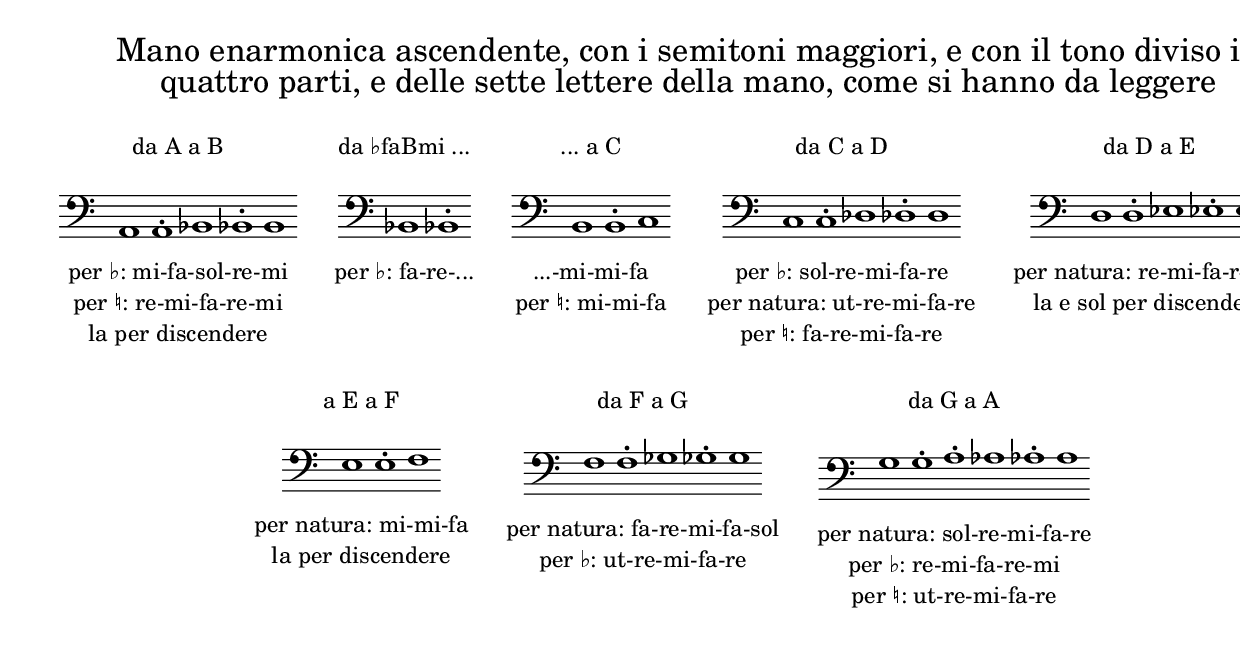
\version "2.22.2"

% Auto generated file

\header {
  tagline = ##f
}

dot = {
   \once \override Script.add-stem-support = ##f
   \once \override Script.toward-stem-shift = 0
   \once \override Script.skyline-horizontal-padding = 0
   \once \override Script.direction = 1
   \once \override Script.font-size = 1
}

\markup {
  \center-column {
    \line {
      \center-align
      \fontsize#3 { \concat { \normal-text "Mano enarmonica ascendente, con i semitoni maggiori, e con il tono diviso in"} }
    }\line {
      \center-align
      \fontsize#3 { \concat { \normal-text "quattro parti, e delle sette lettere della mano, come si hanno da leggere"} }
    }
    \null
    \line {
      \center-column {
        \line {
          \left-align {  \normal-text "da A a B" }
        }

        \null
        \line {
          \score {
            <<
              \new Staff \with { instrumentName = ""} {
                \override Staff.TimeSignature.stencil = ##f
                \override Staff.NoteHead.style = #'baroque
                \accidentalStyle Score.forget
                \cadenzaOn
                \clef "bass"
                \key c #`((0 . ,NATURAL) (1 . ,NATURAL) (2 . ,NATURAL)
                          (3 . ,NATURAL) (4 . ,NATURAL) (5 . ,NATURAL)
                          (6 . ,NATURAL))  a,1  \dot a,1-.  bes,1  \dot bes,1-.  b,1 
                \cadenzaOff
              }
            >>
            \layout {
              \context {
                \Score
                \override SpacingSpanner.common-shortest-duration = #(ly:make-moment 1)
              }
            }
          }
        }
        \null
        \line {
          \left-align {  \normal-text "per ♭: mi-fa-sol-re-mi" }
        }
        \line {
          \left-align {  \normal-text "per ♮: re-mi-fa-re-mi" }
        }
        \line {
          \left-align {  \normal-text "la per discendere" }
        }

      }
      \hspace #3 
      \center-column {
        \line {
          \left-align {  \normal-text "da ♭faBmi ..." }
        }

        \null
        \line {
          \score {
            <<
              \new Staff \with { instrumentName = ""} {
                \override Staff.TimeSignature.stencil = ##f
                \override Staff.NoteHead.style = #'baroque
                \accidentalStyle Score.forget
                \cadenzaOn
                \clef "bass"
                \key c #`((0 . ,NATURAL) (1 . ,NATURAL) (2 . ,NATURAL)
                          (3 . ,NATURAL) (4 . ,NATURAL) (5 . ,NATURAL)
                          (6 . ,NATURAL))  bes,1  \dot bes,1-. 
                \cadenzaOff
              }
            >>
            \layout {
              \context {
                \Score
                \override SpacingSpanner.common-shortest-duration = #(ly:make-moment 1)
              }
            }
          }
        }
        \null
        \line {
          \left-align {  \normal-text "per ♭: fa-re-..." }
        }

      }
      \hspace #3 
      \center-column {
        \line {
          \left-align {  \normal-text "... a C" }
        }

        \null
        \line {
          \score {
            <<
              \new Staff \with { instrumentName = ""} {
                \override Staff.TimeSignature.stencil = ##f
                \override Staff.NoteHead.style = #'baroque
                \accidentalStyle Score.forget
                \cadenzaOn
                \clef "bass"
                \key c #`((0 . ,NATURAL) (1 . ,NATURAL) (2 . ,NATURAL)
                          (3 . ,NATURAL) (4 . ,NATURAL) (5 . ,NATURAL)
                          (6 . ,NATURAL))  b,1  \dot b,1-.  c1 
                \cadenzaOff
              }
            >>
            \layout {
              \context {
                \Score
                \override SpacingSpanner.common-shortest-duration = #(ly:make-moment 1)
              }
            }
          }
        }
        \null
        \line {
          \left-align {  \normal-text "...-mi-mi-fa" }
        }
        \line {
          \left-align {  \normal-text "per ♮: mi-mi-fa" }
        }

      }
      \hspace #3 
      \center-column {
        \line {
          \left-align {  \normal-text "da C a D" }
        }

        \null
        \line {
          \score {
            <<
              \new Staff \with { instrumentName = ""} {
                \override Staff.TimeSignature.stencil = ##f
                \override Staff.NoteHead.style = #'baroque
                \accidentalStyle Score.forget
                \cadenzaOn
                \clef "bass"
                \key c #`((0 . ,NATURAL) (1 . ,NATURAL) (2 . ,NATURAL)
                          (3 . ,NATURAL) (4 . ,NATURAL) (5 . ,NATURAL)
                          (6 . ,NATURAL))  c1  \dot c1-.  des1  \dot des1-.  d1 
                \cadenzaOff
              }
            >>
            \layout {
              \context {
                \Score
                \override SpacingSpanner.common-shortest-duration = #(ly:make-moment 1)
              }
            }
          }
        }
        \null
        \line {
          \left-align {  \normal-text "per ♭: sol-re-mi-fa-re" }
        }
        \line {
          \left-align {  \normal-text "per natura: ut-re-mi-fa-re" }
        }
        \line {
          \left-align {  \normal-text "per ♮: fa-re-mi-fa-re" }
        }

      }
      \hspace #3 
      \center-column {
        \line {
          \left-align {  \normal-text "da D a E" }
        }

        \null
        \line {
          \score {
            <<
              \new Staff \with { instrumentName = ""} {
                \override Staff.TimeSignature.stencil = ##f
                \override Staff.NoteHead.style = #'baroque
                \accidentalStyle Score.forget
                \cadenzaOn
                \clef "bass"
                \key c #`((0 . ,NATURAL) (1 . ,NATURAL) (2 . ,NATURAL)
                          (3 . ,NATURAL) (4 . ,NATURAL) (5 . ,NATURAL)
                          (6 . ,NATURAL))  d1  \dot d1-.  es1  \dot es1-.  e1 
                \cadenzaOff
              }
            >>
            \layout {
              \context {
                \Score
                \override SpacingSpanner.common-shortest-duration = #(ly:make-moment 1)
              }
            }
          }
        }
        \null
        \line {
          \left-align {  \normal-text "per natura: re-mi-fa-re-mi" }
        }
        \line {
          \left-align {  \normal-text "la e sol per discendere" }
        }

      }
      \hspace #3 
    }
    \null
    \null
    \line {      \center-column {
        \line {
          \left-align {  \normal-text "a E a F" }
        }

        \null
        \line {
          \score {
            <<
              \new Staff \with { instrumentName = ""} {
                \override Staff.TimeSignature.stencil = ##f
                \override Staff.NoteHead.style = #'baroque
                \accidentalStyle Score.forget
                \cadenzaOn
                \clef "bass"
                \key c #`((0 . ,NATURAL) (1 . ,NATURAL) (2 . ,NATURAL)
                          (3 . ,NATURAL) (4 . ,NATURAL) (5 . ,NATURAL)
                          (6 . ,NATURAL))  e1  \dot e1-.  f1 
                \cadenzaOff
              }
            >>
            \layout {
              \context {
                \Score
                \override SpacingSpanner.common-shortest-duration = #(ly:make-moment 1)
              }
            }
          }
        }
        \null
        \line {
          \left-align {  \normal-text "per natura: mi-mi-fa" }
        }
        \line {
          \left-align {  \normal-text "la per discendere" }
        }

      }
      \hspace #3 
      \center-column {
        \line {
          \left-align {  \normal-text "da F a G" }
        }

        \null
        \line {
          \score {
            <<
              \new Staff \with { instrumentName = ""} {
                \override Staff.TimeSignature.stencil = ##f
                \override Staff.NoteHead.style = #'baroque
                \accidentalStyle Score.forget
                \cadenzaOn
                \clef "bass"
                \key c #`((0 . ,NATURAL) (1 . ,NATURAL) (2 . ,NATURAL)
                          (3 . ,NATURAL) (4 . ,NATURAL) (5 . ,NATURAL)
                          (6 . ,NATURAL))  f1  \dot f1-.  ges1  \dot ges1-.  g1 
                \cadenzaOff
              }
            >>
            \layout {
              \context {
                \Score
                \override SpacingSpanner.common-shortest-duration = #(ly:make-moment 1)
              }
            }
          }
        }
        \null
        \line {
          \left-align {  \normal-text "per natura: fa-re-mi-fa-sol" }
        }
        \line {
          \left-align {  \normal-text "per ♭: ut-re-mi-fa-re" }
        }

      }
      \hspace #3 
      \center-column {
        \line {
          \left-align {  \normal-text "da G a A" }
        }

        \null
        \line {
          \score {
            <<
              \new Staff \with { instrumentName = ""} {
                \override Staff.TimeSignature.stencil = ##f
                \override Staff.NoteHead.style = #'baroque
                \accidentalStyle Score.forget
                \cadenzaOn
                \clef "bass"
                \key c #`((0 . ,NATURAL) (1 . ,NATURAL) (2 . ,NATURAL)
                          (3 . ,NATURAL) (4 . ,NATURAL) (5 . ,NATURAL)
                          (6 . ,NATURAL))  g1  \dot g1-.  \dot a1-.  as1  \dot as1-.  a1 
                \cadenzaOff
              }
            >>
            \layout {
              \context {
                \Score
                \override SpacingSpanner.common-shortest-duration = #(ly:make-moment 1)
              }
            }
          }
        }
        \null
        \line {
          \left-align {  \normal-text "per natura: sol-re-mi-fa-re" }
        }
        \line {
          \left-align {  \normal-text "per ♭: re-mi-fa-re-mi" }
        }
        \line {
          \left-align {  \normal-text "per ♮: ut-re-mi-fa-re" }
        }

      }
      \hspace #3 

    }
  }
}